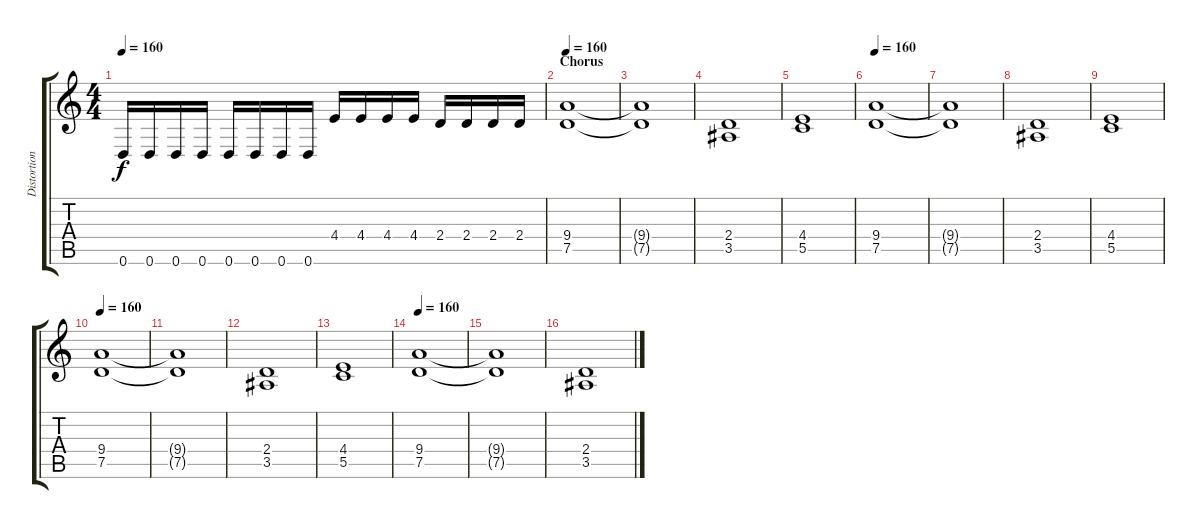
\track ("Distortion Guitar II" "Distortion") {instrument distortionguitar}
\staff {score tabs}
\tuning (D4 A3 F3 C3 G2 D2) {hide}
\ts (4 4)
\tempo 160
\clef g2
\ks c
0.6.16{dy f} 0.6.16 0.6.16 0.6.16 0.6.16 0.6.16 0.6.16 0.6.16 4.4.16 4.4.16 4.4.16 4.4.16 2.4.16 2.4.16 2.4.16 2.4.16 |
\section ("" "Chorus")
\tempo 160
(9.4 7.5).1 |
(9.4{t} 7.5{t}).1 |
(2.4 3.5).1 |
(4.4 5.5).1 |
\tempo 160
(9.4 7.5).1 |
(9.4{t} 7.5{t}).1 |
(2.4 3.5).1 |
(4.4 5.5).1 |
\tempo 160
(9.4 7.5).1 |
(9.4{t} 7.5{t}).1 |
(2.4 3.5).1 |
(4.4 5.5).1 |
\tempo 160
(9.4 7.5).1 |
(9.4{t} 7.5{t}).1 |
(2.4 3.5).1
